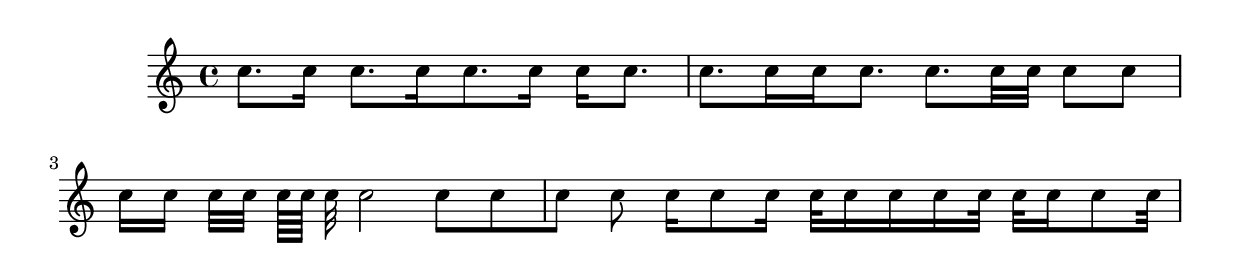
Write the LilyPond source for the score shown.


\version "2.1.28"

\header{
texidoc="
Beaming is generated automatically. Beams may cross bar lines. In that
case, line breaks are forbidden.  Yet clef and key signatures are
hidden just as with breakable bar lines.
"
}

\score { \context Staff \notes \relative c''  {
	 c8.[ c16]
	 c8.[ c16 c8.  c16]
	 c16[ c8.] |
	 c8.[ c16  c16  c8.]
	 c8.[ c32  c32]
	 c8[ c8] |
	 c16[ c16]
	 c32[ c32]
	 c64[ c64]	
	c32
	c2

	 c8[ c c] c8 % over barline
	 c16[ c8 c16]
	 c32[ c16 c16 c16 c32]
	 c32[ c16 c8 c32]		 % hmm ?
	
		}}

